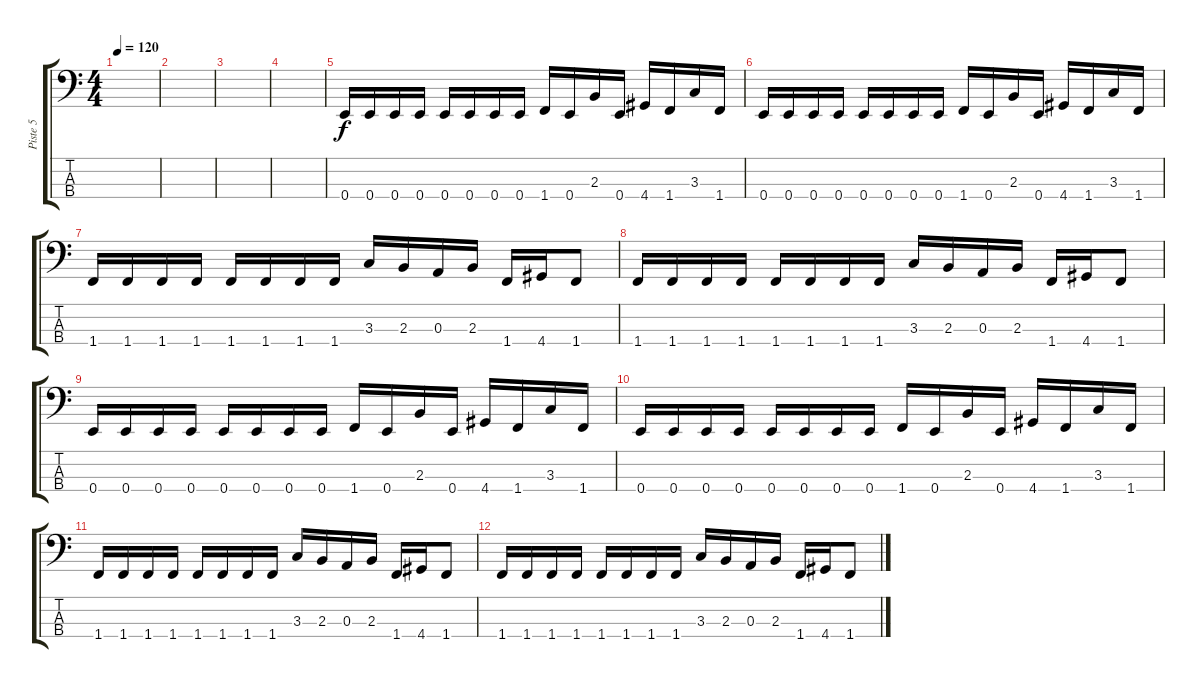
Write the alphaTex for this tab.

\track ("Piste 5" "Piste 5") {instrument electricbasspick}
\staff {score tabs}
\tuning (G2 D2 A1 E1) {hide}
\ts (4 4)
\tempo 120
\clef f4
\ks c
|
|
|
|
0.4.16 0.4.16 0.4.16 0.4.16 0.4.16 0.4.16 0.4.16 0.4.16 1.4.16 0.4.16 2.3.16 0.4.16 4.4.16 1.4.16 3.3.16 1.4.16 |
0.4.16 0.4.16 0.4.16 0.4.16 0.4.16 0.4.16 0.4.16 0.4.16 1.4.16 0.4.16 2.3.16 0.4.16 4.4.16 1.4.16 3.3.16 1.4.16 |
1.4.16 1.4.16 1.4.16 1.4.16 1.4.16 1.4.16 1.4.16 1.4.16 3.3.16 2.3.16 0.3.16 2.3.16 1.4.16 4.4.16 1.4.8 |
1.4.16 1.4.16 1.4.16 1.4.16 1.4.16 1.4.16 1.4.16 1.4.16 3.3.16 2.3.16 0.3.16 2.3.16 1.4.16 4.4.16 1.4.8 |
0.4.16 0.4.16 0.4.16 0.4.16 0.4.16 0.4.16 0.4.16 0.4.16 1.4.16 0.4.16 2.3.16 0.4.16 4.4.16 1.4.16 3.3.16 1.4.16 |
0.4.16 0.4.16 0.4.16 0.4.16 0.4.16 0.4.16 0.4.16 0.4.16 1.4.16 0.4.16 2.3.16 0.4.16 4.4.16 1.4.16 3.3.16 1.4.16 |
1.4.16 1.4.16 1.4.16 1.4.16 1.4.16 1.4.16 1.4.16 1.4.16 3.3.16 2.3.16 0.3.16 2.3.16 1.4.16 4.4.16 1.4.8 |
1.4.16 1.4.16 1.4.16 1.4.16 1.4.16 1.4.16 1.4.16 1.4.16 3.3.16 2.3.16 0.3.16 2.3.16 1.4.16 4.4.16 1.4.8
